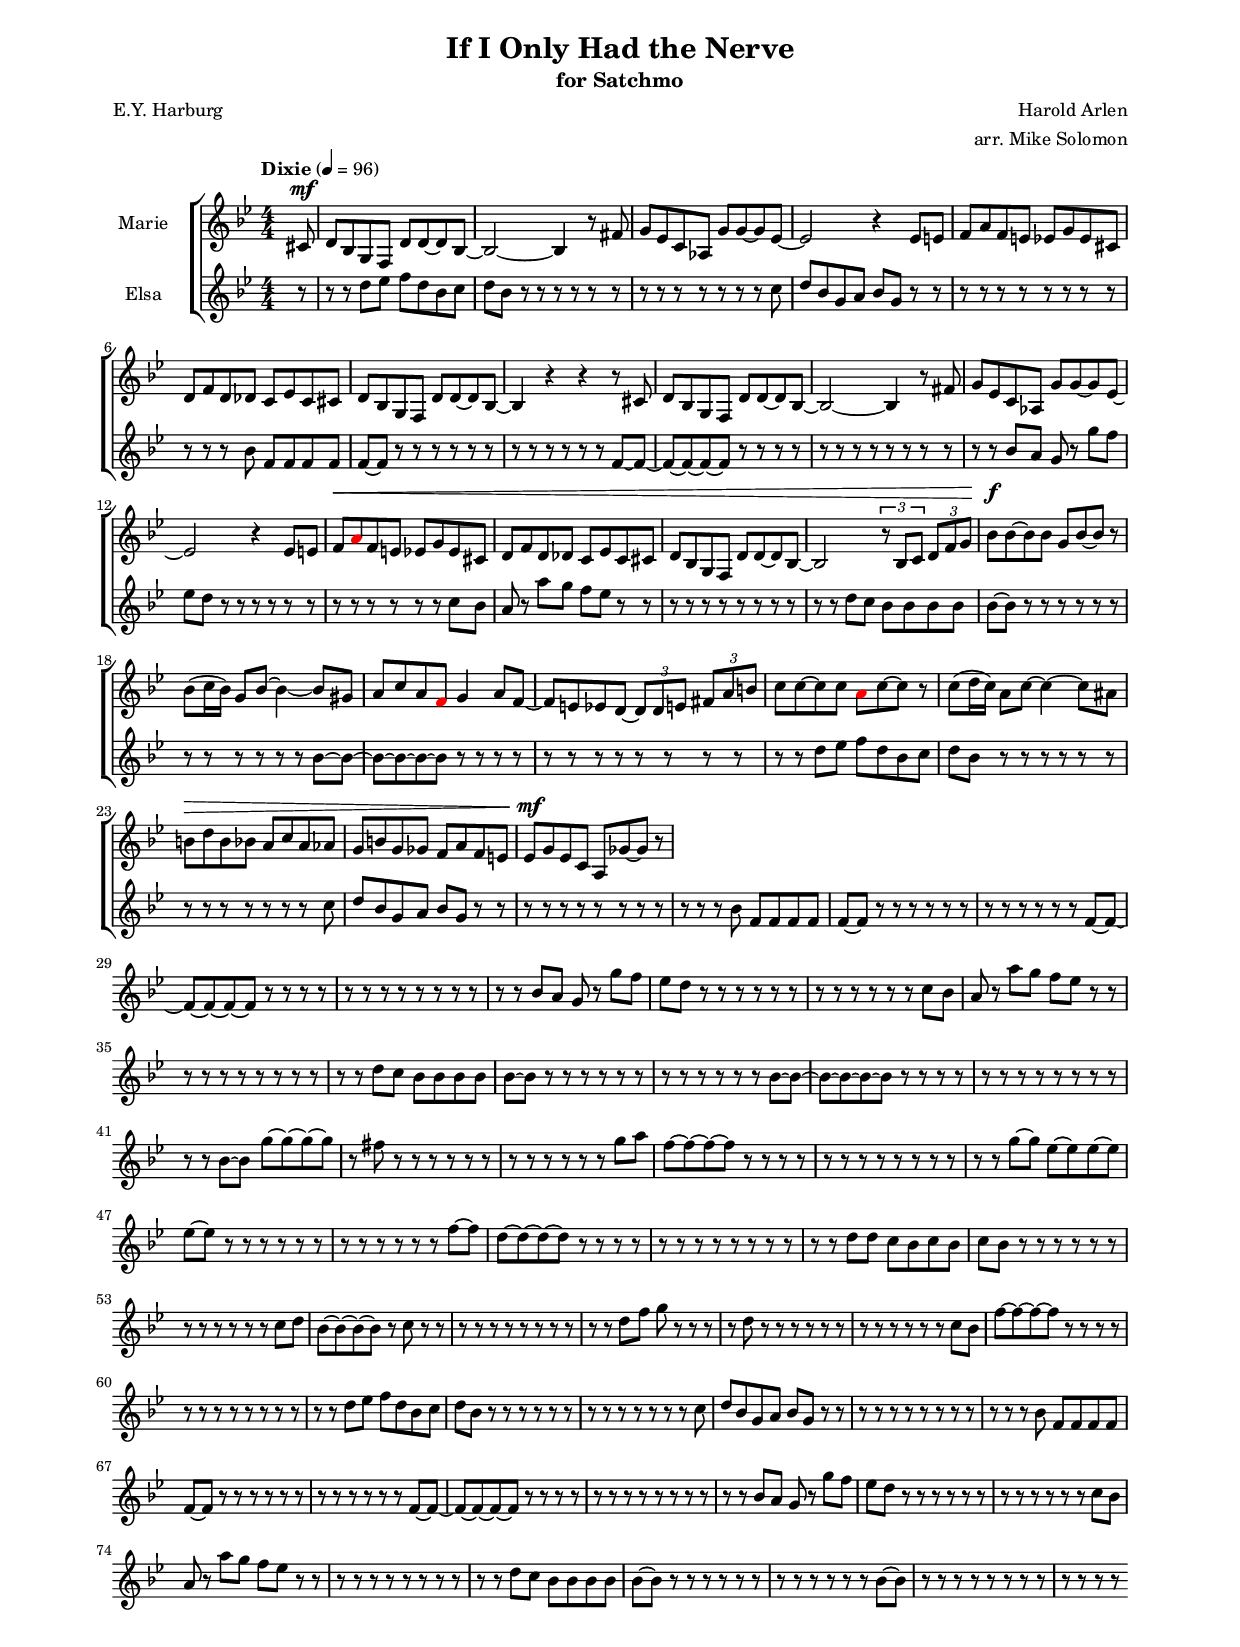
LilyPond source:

\version "2.19.0"
\include "defs-devel.ly"

marD = \markup \null
elsD = \markup \null
mikD = \markup \null
rynZ = \markup \null
desD = \markup \null

#(set-global-staff-size 15.87)
autoBeamInstruction = \autoBeamOn

solo = \markup \italic "solo"
psolo = \markup \italic "(solo)"
skat = \markup \italic "sit skat"
shoot = \markup \italic "SYT"

\header {
  title = "If I Only Had the Nerve"
  subtitle = "for Satchmo"
  %title = "Somewhere Over the Rainbow"
  composer = "Harold Arlen"
  poet = "E.Y. Harburg"
  arranger = "arr. Mike Solomon"
  %arranger = "arr. (anon)"
}
\paper {
  #(define fonts
    (set-global-fonts
    #:music "lilyjazz"
    #:brace "lilyjazz"
    #:roman "LilyJAZZText"
    #:sans "LilyJAZZChord"
    #:factor (/ staff-height pt 20)
  ))
  ragged-right = ##f
  left-margin = 0.75\in
  right-margin = 0.75\in
  top-margin = 0.5\in
  bottom-margin = 0.6\in
  ragged-last-bottom = ##f
  %max-systems-per-page = #2
  %oddHeaderMarkup = "FIRST FULL DRAFT 20.10.14 4:44"
  %evenHeaderMarkup = "FIRST FULL DRAFT 20.10.14 4:44"
}


#(ly:set-option 'point-and-click #f)

#(set-global-staff-size 15.87)

railroad =  {
  \once \override BreathingSign.text = \markup \musicglyph #"scripts.caesura.straight"
  \breathe
}
myred = \once \override NoteHead #'color = #red

php = \once \override Hairpin.stencil = #(parenthesize-callback ly:hairpin::print)

\paper {
  footnote-separator-markup = \markup { \column { " "\override #`(span-factor . 1/5) { \draw-hline } }}
  footnote-padding = 1\mm
  top-system-spacing = #'((basic-distance . 1) (minimum-distance . 0) (padding . 1) (stretchability . 40))
  bottom-system-spacing = #'((basic-distance . 1) (minimum-distance . 0) (padding . 1) (stretchability . 50))
  ragged-right = ##f
}

prefatoryMatter = {
  \key bes \major
  \autoBeamInstruction
  \time 4/4
}

scorePrefatoryMatter = {
  \prefatoryMatter
  \partial 8
}

midiPrefatoryMatter = {
  \prefatoryMatter
  \partial 8
}

theme = \relative c {
  cis8-\tag #'first \mf |
  d8 bes8 g8 f8 d'8 d8 ~ d8 bes8 ~ |
  bes2 ~ bes4 r8 fis'8 |
  g8 ees8 c8 aes8 g'8 g8 ~ g8 ees8 ~ |
  ees2 r4 ees8 e8 |
  f8-\tag #'second \< \tag #'second { \rred } a8 f8 e8 ees8 g8 ees8 cis8 |
  d8 f8 d8 des8 c8 ees8 c8 cis8 |
  d8 bes8 g8 f8 d'8 d8 ~ d8 bes8 ~ |
  \tag #'first { bes4 }
  \tag #'second { bes2 }
}

marks = {
  \tempo "Dixie" 4=96
  \time 4/4
  \partial 8 s8
  \repeat unfold 25 { s1 }
}

soprano = \transpose c c {
  \transpose c c' \removeWithTag #'second \theme
  r4 r4 r8
  \transpose c c' \removeWithTag #'first \theme
  \relative c' {
    \times 2/3 { r8 bes c } \times 2/3 { d f g } |
    bes8\f bes8 ~ bes8 bes8 g8 bes8 ~ bes8 r8 |
    bes8 ( c16 bes ) g8 bes8 ~ bes4 ~ bes8 gis8 |
    a8 c8 a8 \rred f8 g4 a8 f8 ~ |
    f8 e8 ees8 d8 ~ \times 2/3 { d d e } \times 2/3 { fis a b } |
    c8 c8 ~ c8 c8 \rred a8 c8 ~ c8 r8 |
    c8 ( d16 c ) a8 c8 ~ c4 ~ c8 ais8 |
    b8\> d8 b8 bes8 a8 c8 a8 aes8 |
    g8 b8 g8 ges8 f8 a8 f8 e8 |
    ees8\mf g8 ees8 c8 a8 ges'8 ~ ges8 r8 |
  }
}

sopranoWords = \lyricmode {
}

test = {
  r8 r8 r8 d''8 ees''8 f''8 d''8 bes'8 c''8 d''8 bes'8 r8 r8 r8 r8 r8 r8 r8 r8 r8 r8 r8 r8 r8 c''8 d''8 bes'8 g'8 a'8 bes'8 g'8 r8 r8 r8 r8 r8 r8 r8 r8 r8 r8 r8 r8 r8 bes'8 f'8 f'8 f'8 f'8 f'8 ~ f'8 r8 r8 r8 r8 r8 r8 r8 r8 r8 r8 r8 r8 f'8 ~ f'8 ~ f'8 ~ f'8 ~ f'8 ~ f'8 r8 r8 r8 r8 r8 r8 r8 r8 r8 r8 r8 r8 r8 r8 bes'8 a'8 g'8 r8 g''8 f''8 ees''8 d''8 r8 r8 r8 r8 r8 r8 r8 r8 r8 r8 r8 r8 c''8 bes'8 a'8 r8 a''8 g''8 f''8 ees''8 r8 r8 r8 r8 r8 r8 r8 r8 r8 r8 r8 r8 d''8 c''8 bes'8 bes'8 bes'8 bes'8 bes'8 ~ bes'8 r8 r8 r8 r8 r8 r8 r8 r8 r8 r8 r8 r8 bes'8 ~ bes'8 ~ bes'8 ~ bes'8 ~ bes'8 ~ bes'8 r8 r8 r8 r8 r8 r8 r8 r8 r8 r8 r8 r8 r8 r8 d''8 ees''8 f''8 d''8 bes'8 c''8 d''8 bes'8 r8 r8 r8 r8 r8 r8 r8 r8 r8 r8 r8 r8 r8 c''8 d''8 bes'8 g'8 a'8 bes'8 g'8 r8 r8 r8 r8 r8 r8 r8 r8 r8 r8 r8 r8 r8 bes'8 f'8 f'8 f'8 f'8 f'8 ~ f'8 r8 r8 r8 r8 r8 r8 r8 r8 r8 r8 r8 r8 f'8 ~ f'8 ~ f'8 ~ f'8 ~ f'8 ~ f'8 r8 r8 r8 r8 r8 r8 r8 r8 r8 r8 r8 r8 r8 r8 bes'8 a'8 g'8 r8 g''8 f''8 ees''8 d''8 r8 r8 r8 r8 r8 r8 r8 r8 r8 r8 r8 r8 c''8 bes'8 a'8 r8 a''8 g''8 f''8 ees''8 r8 r8 r8 r8 r8 r8 r8 r8 r8 r8 r8 r8 d''8 c''8 bes'8 bes'8 bes'8 bes'8 bes'8 ~ bes'8 r8 r8 r8 r8 r8 r8 r8 r8 r8 r8 r8 r8 bes'8 ~ bes'8 ~ bes'8 ~ bes'8 ~ bes'8 ~ bes'8 r8 r8 r8 r8 r8 r8 r8 r8 r8 r8 r8 r8 r8 r8 bes'8 ~ bes'8 g''8 ~ g''8 ~ g''8 ~ g''8 r8 fis''8 r8 r8 r8 r8 r8 r8 r8 r8 r8 r8 r8 r8 g''8 a''8 f''8 ~ f''8 ~ f''8 ~ f''8 r8 r8 r8 r8 r8 r8 r8 r8 r8 r8 r8 r8 r8 r8 g''8 ~ g''8 ees''8 ~ ees''8 ees''8 ~ ees''8 ees''8 ~ ees''8 r8 r8 r8 r8 r8 r8 r8 r8 r8 r8 r8 r8 f''8 ~ f''8 d''8 ~ d''8 ~ d''8 ~ d''8 r8 r8 r8 r8 r8 r8 r8 r8 r8 r8 r8 r8 r8 r8 d''8 d''8 c''8 bes'8 c''8 bes'8 c''8 bes'8 r8 r8 r8 r8 r8 r8 r8 r8 r8 r8 r8 r8 c''8 d''8 bes'8 ~ bes'8 ~ bes'8 ~ bes'8 r8 c''8 r8 r8 r8 r8 r8 r8 r8 r8 r8 r8 r8 r8 d''8 f''8 g''8 r8 r8 r8 r8 d''8 r8 r8 r8 r8 r8 r8 r8 r8 r8 r8 r8 r8 c''8 bes'8 f''8 ~ f''8 ~ f''8 ~ f''8 r8 r8 r8 r8 r8 r8 r8 r8 r8 r8 r8 r8 r8 r8 d''8 ees''8 f''8 d''8 bes'8 c''8 d''8 bes'8 r8 r8 r8 r8 r8 r8 r8 r8 r8 r8 r8 r8 r8 c''8 d''8 bes'8 g'8 a'8 bes'8 g'8 r8 r8 r8 r8 r8 r8 r8 r8 r8 r8 r8 r8 r8 bes'8 f'8 f'8 f'8 f'8 f'8 ~ f'8 r8 r8 r8 r8 r8 r8 r8 r8 r8 r8 r8 r8 f'8 ~ f'8 ~ f'8 ~ f'8 ~ f'8 ~ f'8 r8 r8 r8 r8 r8 r8 r8 r8 r8 r8 r8 r8 r8 r8 bes'8 a'8 g'8 r8 g''8 f''8 ees''8 d''8 r8 r8 r8 r8 r8 r8 r8 r8 r8 r8 r8 r8 c''8 bes'8 a'8 r8 a''8 g''8 f''8 ees''8 r8 r8 r8 r8 r8 r8 r8 r8 r8 r8 r8 r8 d''8 c''8 bes'8 bes'8 bes'8 bes'8 bes'8 ~ bes'8 r8 r8 r8 r8 r8 r8 r8 r8 r8 r8 r8 r8 bes'8 ~ bes'8 r8 r8 r8 r8 r8 r8 r8 r8 r8 r8 r8 r8
}


\score {
  \new ChoirStaff <<
    \new Staff \with { instrumentName = #"Marie" %shortInstrumentName = #"M."
} <<
      \new Voice = "soprano" { << { \numericTimeSignature
	\scorePrefatoryMatter
        \soprano
      } {
	\scorePrefatoryMatter
        \marks
      } >> }
      \new Lyrics \lyricsto "soprano" {
        \sopranoWords
      }
    >>
    \new Staff \with { instrumentName = #"Elsa" %shortInstrumentName = #"E."
} <<
      \new Voice = "mezzo" { \numericTimeSignature
	\scorePrefatoryMatter
        \test
      }
    >>
  >>
  \layout {
    \context {
      \Voice
      \override TextScript #'layer = #6
      \override NoteHead #'layer = #7
      \override Glissando #'breakable = ##t
      \override TupletNumber #'breakable = ##t
      \override TupletBracket #'breakable = ##t
      \override DynamicLineSpanner.direction = #UP
      \remove "Forbid_line_break_engraver"
    }
    \context {
      \Staff
      %\consists "Metronome_mark_engraver"
      \override TimeSignature #'style = #'numbered
      \override StaffSymbol #'layer = #4
      \override TimeSignature #'layer = #3
      \override TimeSignature #'whiteout = ##t
    }
    \context {
      \Lyrics
      %\override LyricText #'whiteout = ##t
      \override LyricText #'layer = #6
    }
    \context {
      \Score
      %\remove "Metronome_mark_engraver"
      \override NonMusicalPaperColumn #'allow-loose-spacing = ##f
    }
  }
}
